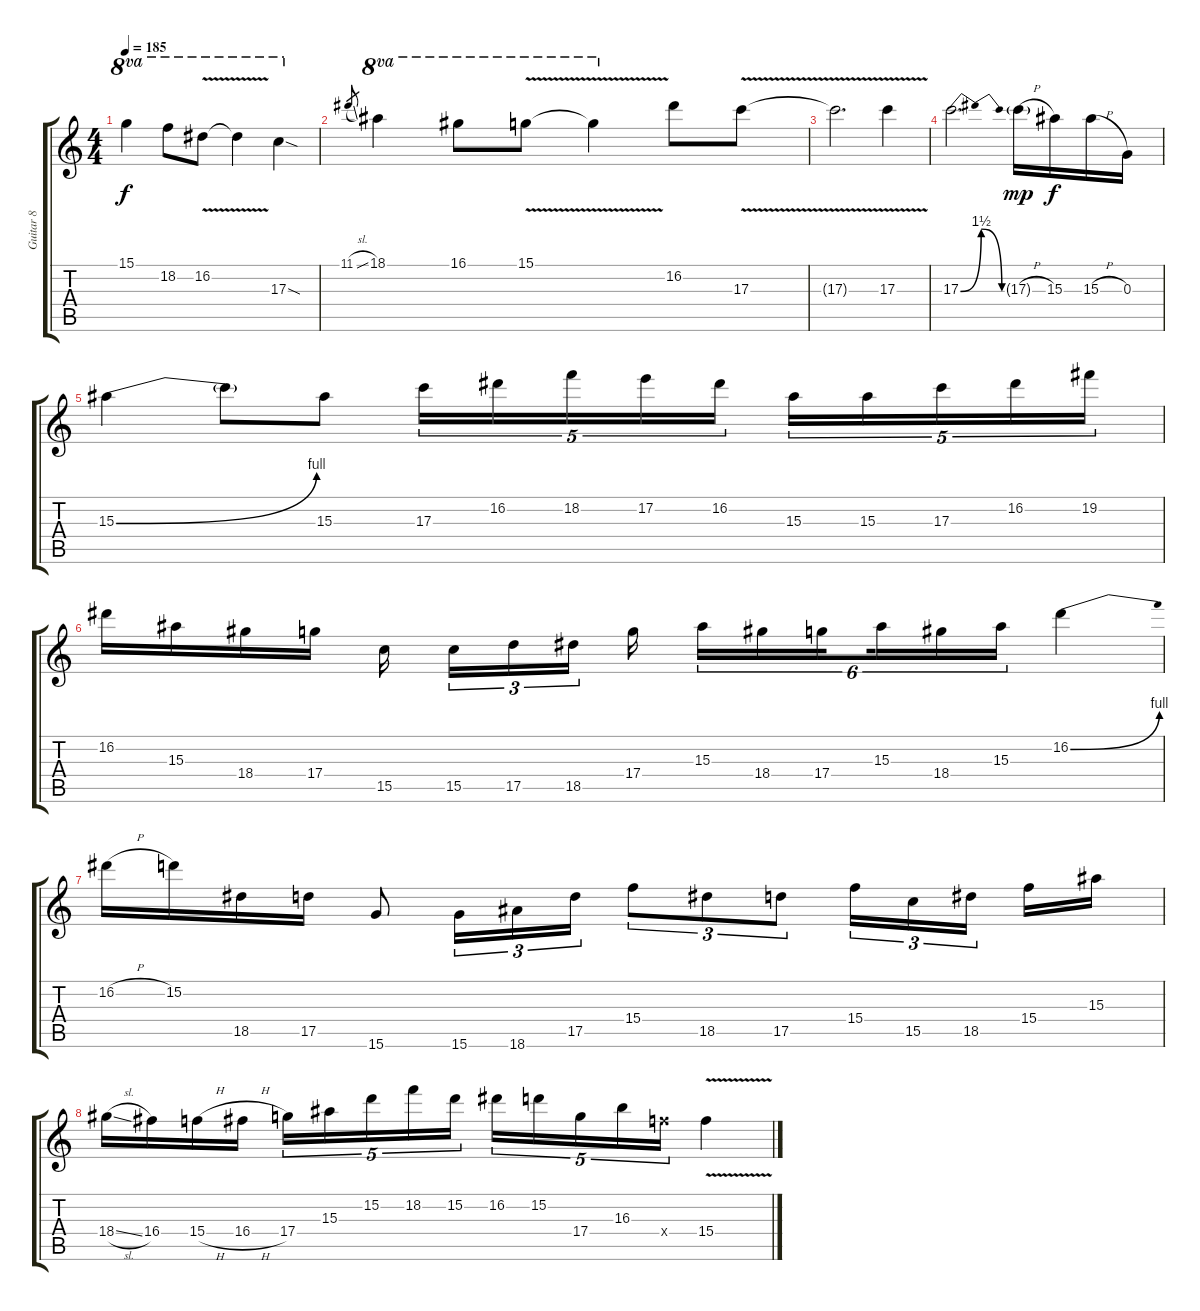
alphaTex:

\track ("Guitar 8" "Guitar 8") {instrument distortionguitar}
\staff {score tabs}
\tuning (E4 B3 G3 D3 A2 E2) {hide}
\ts (4 4)
\tempo 185
\clef g2
\ks c
15.1.4{ot 8va dy f} 18.2.8{ot 8va} 16.2{v}.8{ot 8va} 16.2{t}.4{ot 8va} 17.3{sod}.4{ot 8va} |
11.1{sl}.8{gr} 18.1.4{ot 8va} 16.1.8{ot 8va} 15.1{v}.8{ot 8va} 15.1{t}.4{ot 8va} 16.2.8 17.3{v}.8 |
17.3{t}.2{d} 17.3{v}.4 |
17.3{be (bendrelease 0 0 15 6 45 6 60 0)}.2{d} 17.3{h g}.16{dy mp} 15.3.16{dy f} 15.3{h}.16 0.3.16 |
15.3{be (bend 0 0 60 4)}.4 15.3{t}.8 15.3.8 17.3.16{tu (5 4)} 16.2.16{tu (5 4)} 18.2.16{tu (5 4)} 17.2.16{tu (5 4)} 16.2.16{tu (5 4)} 15.3.16{tu (5 4)} 15.3.16{tu (5 4)} 17.3.16{tu (5 4)} 16.2.16{tu (5 4)} 19.2.16{tu (5 4)} |
16.2.16 15.3.16 18.4.16 17.4.16 15.5.16{beam splitsecondary} 15.5.16{tu (3 2)} 17.5.16{tu (3 2)} 18.5.16{tu (3 2) beam splitsecondary} 17.4.16 15.3.16{tu (6 4)} 18.4.16{tu (6 4)} 17.4.16{tu (6 4) beam splitsecondary} 15.3.16{tu (6 4)} 18.4.16{tu (6 4)} 15.3.16{tu (6 4)} 16.2{be (bend 0 0 60 4)}.4 |
16.2{h}.16 15.2.16 18.5.16 17.5.16 15.6.8 15.6.16{tu (3 2)} 18.6.16{tu (3 2)} 17.5.16{tu (3 2)} 15.4.8{tu (3 2)} 18.5.8{tu (3 2)} 17.5.8{tu (3 2)} 15.4.16{tu (3 2)} 15.5.16{tu (3 2)} 18.5.16{tu (3 2) beam splitsecondary} 15.4.16 15.3.16 |
18.4{sl}.16 16.4.16 15.4{h}.16 16.4{h}.16 17.4.16{tu (5 4)} 15.3.16{tu (5 4)} 15.2.16{tu (5 4)} 18.2.16{tu (5 4)} 15.2.16{tu (5 4)} 16.2.16{tu (5 4)} 15.2.16{tu (5 4)} 17.4.16{tu (5 4)} 16.3.16{tu (5 4)} 15.4{x}.16{tu (5 4)} 15.4{v}.4
